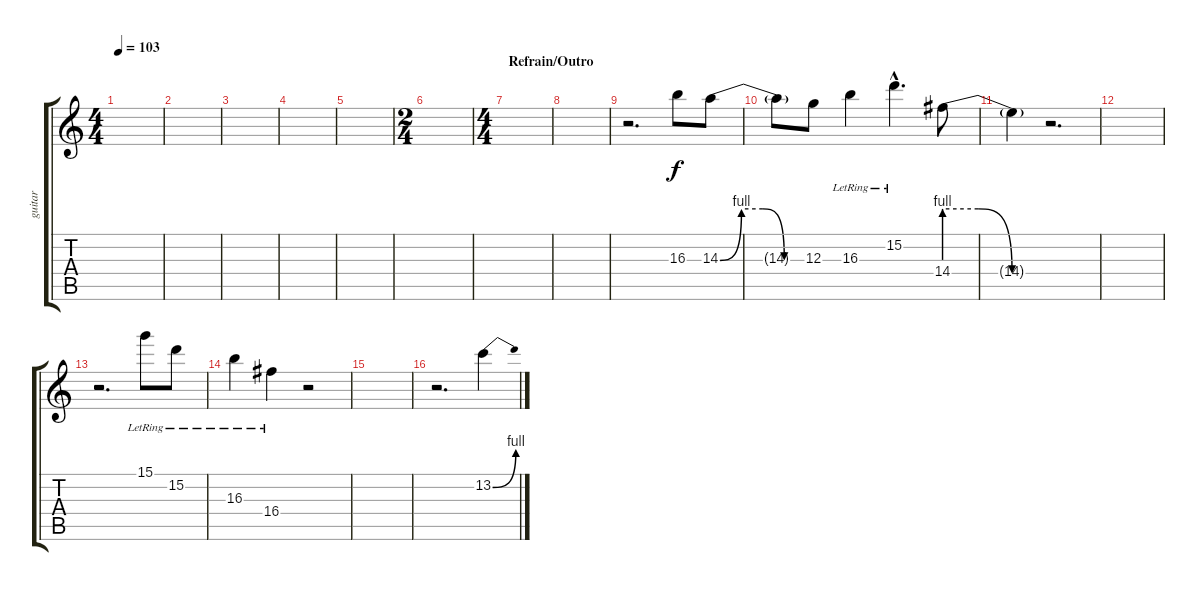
\track ("guitar" "guitar") {instrument electricguitarmuted}
\staff {score tabs}
\tuning (E4 B3 G3 D3 A2 E2) {hide}
\ts (4 4)
\tempo 103
\clef g2
\ks c
|
|
|
|
|
\ts (2 4)
|
\ts (4 4)
\section ("" "Refrain/Outro")
|
|
r.2{d} 16.3.8{volume 15} 14.3{be (custom 0 0 15 4 30 4 45 0 60 0)}.8 |
14.3{t}.8 12.3.8 16.3{lr}.4 15.2{hac lr}.4{d} 14.4{be (custom 0 4 20 4 40 0 60 0)}.8 |
14.4{t}.4 r.2{d} |
|
r.2{d} 15.1{lr}.8 15.2{lr}.8 |
16.3{lr}.4 16.4{lr}.4 r.2 |
|
r.2{d} 13.2{be (bend 0 0 60 4)}.4
